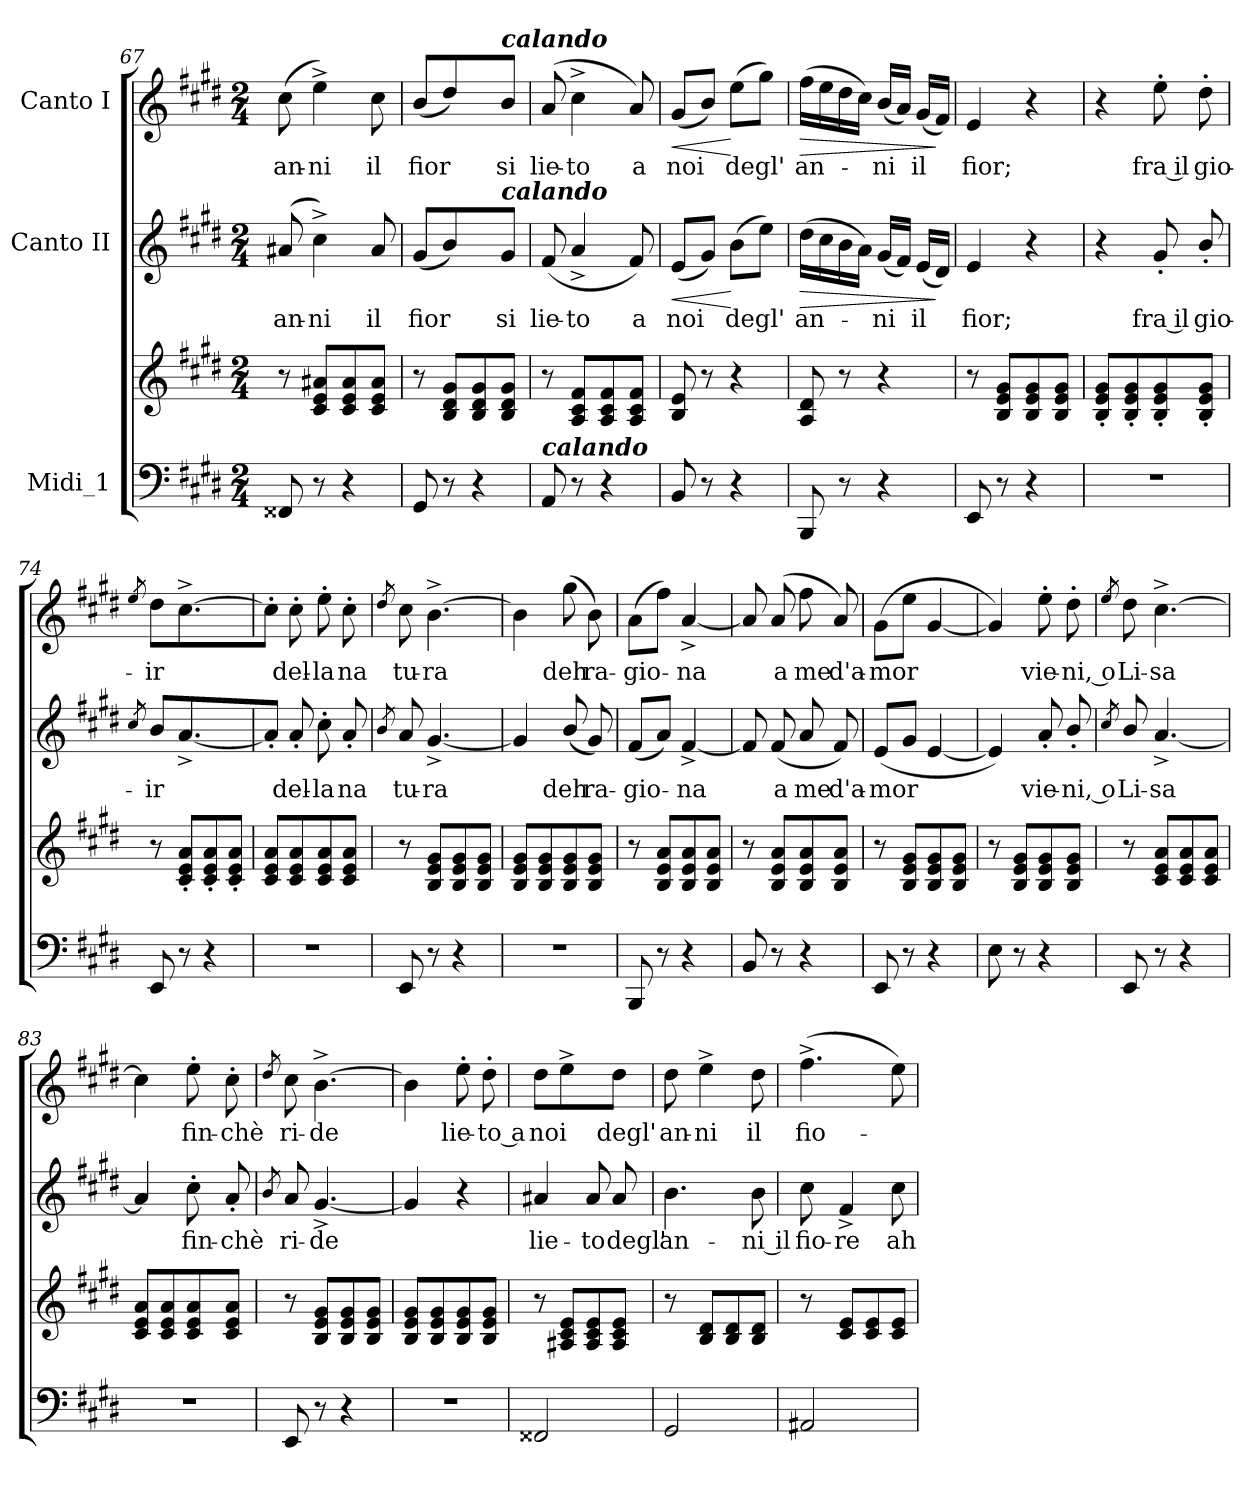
**kern	**kern	**kern	**text	**dynam	**kern	**text	**dynam
*part3	*part3	*part2	*part2	*part2	*part1	*part1	*part1
*staff4	*staff3	*staff2	*staff2	*staff2	*staff1	*staff1	*staff1
*I"Midi_1	*	*I"Canto II	*	*	*I"Canto I	*	*
*clefF4	*clefG2	*clefG2	*	*	*clefG2	*	*
*k[f#c#g#d#]	*k[f#c#g#d#]	*k[f#c#g#d#]	*	*	*k[f#c#g#d#]	*	*
*E:	*E:	*E:	*	*	*E:	*	*
*M2/4	*M2/4	*M2/4	*	*	*M2/4	*	*
=67	=67	=67	=67	=67	=67	=67	=67
!	!	!	!LO:LY:b	!	!	!LO:LY:b	!
8FF##X	8r	(<8a#X	an-	.	(>8cc#	an-	.
!	!	!	!LO:LY:b	!	!	!LO:LY:b	!
8r	8c# 8e 8a#XL	4cc#^)	-ni	.	4ee^)	-ni	.
4r	8c# 8e 8a#	.	.	.	.	.	.
!	!	!	!LO:LY:b	!	!	!LO:LY:b	!
.	8c# 8e 8a#J	8a#	il	.	8cc#	il	.
=68	=68	=68	=68	=68	=68	=68	=68
!	!	!	!LO:LY:b	!	!	!LO:LY:b	!
8GG#	8r	(<8g#L	fior	.	(>8bL	fior	.
8r	8B 8d# 8g#L	4b/)	.	.	4dd#)	.	.
4r	8B 8d# 8g#	.	.	.	.	.	.
!	!	!	!	!	!LO:TX:a:Bi:t=calando	!	!
!	!	!LO:TX:a:Bi:t=calando	!	!	!	!	!
!	!	!	!LO:LY:b	!	!	!LO:LY:b	!
.	8B 8d# 8g#J	8g#J	si	.	8b/J	si	.
=69	=69	=69	=69	=69	=69	=69	=69
!LO:TX:a:Bi:t=calando	!	!	!	!	!	!	!
!	!	!	!LO:LY:b	!	!	!LO:LY:b	!
8AA	8r	(<8f#	lie-	.	(>8a	lie-	.
!	!	!	!LO:LY:b	!	!	!LO:LY:b	!
8r	8A 8c# 8f#L	4a^	-to	.	4cc#^	-to	.
4r	8A 8c# 8f#	.	.	.	.	.	.
!	!	!	!LO:LY:b	!	!	!LO:LY:b	!
.	8A 8c# 8f#J	8f#)	a	.	8a)	a	.
=70	=70	=70	=70	=70	=70	=70	=70
!	!	!	!LO:LY:b	!LO:HP:b	!	!LO:LY:b	!LO:HP:b
8BB	8B 8e	(<8eL	noi	<	(<8g#L	noi	<
8r	8r	8g#J)	.	.	8bJ)	.	.
!	!	!	!LO:LY:b	!	!	!LO:LY:b	!
4r	4r	(>8bL	degl'	[	(>8eeL	degl'	[
.	.	8eeJ)	.	.	8gg#J)	.	.
=71	=71	=71	=71	=71	=71	=71	=71
!	!	!	!LO:LY:b	!LO:HP:b	!	!LO:LY:b	!LO:HP:b
8BBB	8A 8d#	(>16dd#LL	an-	>	(>16ff#LL	an-	>
.	.	16cc#	.	.	16ee	.	.
8r	8r	16b	.	.	16dd#	.	.
.	.	16aJJ)	.	.	16cc#JJ)	.	.
!	!	!	!LO:LY:b	!	!	!LO:LY:b	!
4r	4r	(<16g#LL	ni	.	(<16bLL	ni	.
.	.	16f#JJ)	.	.	16aJJ)	.	.
!	!	!	!LO:LY:b	!	!	!LO:LY:b	!
.	.	(<16eLL	il	.	(<16g#LL	il	.
.	.	16d#JJ)	.	]	16f#JJ)	.	]
=72	=72	=72	=72	=72	=72	=72	=72
!	!	!	!LO:LY:b	!	!	!LO:LY:b	!
8EE	8r	4e	fior;	.	4e	fior;	.
8r	8B 8e 8g#L	.	.	.	.	.	.
4r	8B 8e 8g#	4r	.	.	4r	.	.
.	8B 8e 8g#J	.	.	.	.	.	.
!!LO:LB:g=z
=73	=73	=73	=73	=73	=73	=73	=73
!LO:N:vis=1	!	!	!	!	!	!	!
2r	8B' 8e' 8g#'L	4r	.	.	4r	.	.
.	8B' 8e' 8g#'	.	.	.	.	.	.
!	!	!	!LO:LY:b	!	!	!LO:LY:b	!
.	8B' 8e' 8g#'	8g#'	fra il	.	8ee'	fra il	.
!	!	!	!LO:LY:b	!	!	!LO:LY:b	!
.	8B' 8e' 8g#'J	8b'/	gio-	.	8dd#'	gio-	.
=74	=74	=74	=74	=74	=74	=74	=74
.	.	8qcc#/	.	.	8qee/	.	.
!	!	!	!LO:LY:b	!	!	!LO:LY:b	!
8EE	8r	8b/L	-ir	.	8dd#L	-ir	.
8r	8c#' 8e' 8a'L	[4.a^	.	.	[4.cc#^	.	.
4r	8c#' 8e' 8a'	.	.	.	.	.	.
.	8c#' 8e' 8a'J	.	.	.	.	.	.
=75	=75	=75	=75	=75	=75	=75	=75
!LO:N:vis=1	!	!	!	!	!	!	!
2r	8c# 8e 8aL	8a'J]	.	.	8cc#'J]	.	.
!	!	!	!LO:LY:b	!	!	!LO:LY:b	!
.	8c# 8e 8a	8a'	del-	.	8cc#'	del-	.
!	!	!	!LO:LY:b	!	!	!LO:LY:b	!
.	8c# 8e 8a	8cc#'	-la	.	8ee'	-la	.
!	!	!	!LO:LY:b	!	!	!LO:LY:b	!
.	8c# 8e 8aJ	8a'	na	.	8cc#'	na	.
=76	=76	=76	=76	=76	=76	=76	=76
.	.	8qb/	.	.	8qdd#/	.	.
!	!	!	!LO:LY:b	!	!	!LO:LY:b	!
8EE	8r	8a	tu-	.	8cc#	tu-	.
!	!	!	!LO:LY:b	!	!	!LO:LY:b	!
8r	8B 8e 8g#L	[4.g#^	-ra	.	[4.b^	-ra	.
4r	8B 8e 8g#	.	.	.	.	.	.
.	8B 8e 8g#J	.	.	.	.	.	.
=77	=77	=77	=77	=77	=77	=77	=77
!LO:N:vis=1	!	!	!	!	!	!	!
2r	8B 8e 8g#L	4g#]	.	.	4b]	.	.
.	8B 8e 8g#	.	.	.	.	.	.
!	!	!	!LO:LY:b	!	!	!LO:LY:b	!
.	8B 8e 8g#	(<8b/	deh	.	(8gg#	deh	.
!	!	!	!LO:LY:b	!	!	!LO:LY:b	!
.	8B 8e 8g#J	8g#)	ra-	.	8b)	ra-	.
=78	=78	=78	=78	=78	=78	=78	=78
!	!	!	!LO:LY:b	!	!	!LO:LY:b	!
8BBB	8r	(<8f#L	-gio-	.	(8aL	-gio-	.
8r	8B 8e 8aL	8aJ)	.	.	8ff#J)	.	.
!	!	!	!LO:LY:b	!	!	!LO:LY:b	!
4r	8B 8e 8a	[4f#^	na	.	[4a^	na	.
.	8B 8e 8aJ	.	.	.	.	.	.
=79	=79	=79	=79	=79	=79	=79	=79
8BB	8r	8f#]	.	.	8a]	.	.
!	!	!	!LO:LY:b	!	!	!LO:LY:b	!
8r	8B 8e 8aL	(<8f#	a	.	(<8a	a	.
!	!	!	!LO:LY:b	!	!	!LO:LY:b	!
4r	8B 8e 8a	8a	me	.	8ff#	me	.
!	!	!	!LO:LY:b	!	!	!LO:LY:b	!
.	8B 8e 8aJ	8f#)	d'a-	.	8a)	d'a-	.
!!LO:LB:g=z
=80	=80	=80	=80	=80	=80	=80	=80
!	!	!	!LO:LY:b	!	!	!LO:LY:b	!
8EE	8r	(<8eL	-mor	.	(<8g#L	-mor	.
8r	8B 8e 8g#L	8g#J	.	.	8eeJ	.	.
4r	8B 8e 8g#	[4e	.	.	[4g#	.	.
.	8B 8e 8g#J	.	.	.	.	.	.
=81	=81	=81	=81	=81	=81	=81	=81
8E	8r	4e])	.	.	4g#])	.	.
8r	8B 8e 8g#L	.	.	.	.	.	.
!	!	!	!LO:LY:b	!	!	!LO:LY:b	!
4r	8B 8e 8g#	8a'	vie-	.	8ee'	vie-	.
!	!	!	!LO:LY:b	!	!	!LO:LY:b	!
.	8B 8e 8g#J	8b'/	-ni, o	.	8dd#'	-ni, o	.
=82	=82	=82	=82	=82	=82	=82	=82
.	.	8qcc#/	.	.	8qee/	.	.
!	!	!	!LO:LY:b	!	!	!LO:LY:b	!
8EE	8r	8b/	Li-	.	8dd#	Li-	.
!	!	!	!LO:LY:b	!	!	!LO:LY:b	!
8r	8c# 8e 8aL	[4.a^	-sa	.	[4.cc#^	-sa	.
4r	8c# 8e 8a	.	.	.	.	.	.
.	8c# 8e 8aJ	.	.	.	.	.	.
=83	=83	=83	=83	=83	=83	=83	=83
!LO:N:vis=1	!	!	!	!	!	!	!
2r	8c# 8e 8aL	4a]	.	.	4cc#]	.	.
.	8c# 8e 8a	.	.	.	.	.	.
!	!	!	!LO:LY:b	!	!	!LO:LY:b	!
.	8c# 8e 8a	8cc#'	fin-	.	8ee'	fin-	.
!	!	!	!LO:LY:b	!	!	!LO:LY:b	!
.	8c# 8e 8aJ	8a'	-chè	.	8cc#'	-chè	.
=84	=84	=84	=84	=84	=84	=84	=84
.	.	8qb/	.	.	8qdd#/	.	.
!	!	!	!LO:LY:b	!	!	!LO:LY:b	!
8EE	8r	8a	ri-	.	8cc#	ri-	.
!	!	!	!LO:LY:b	!	!	!LO:LY:b	!
8r	8B 8e 8g#L	[4.g#^	-de	.	[4.b^	-de	.
4r	8B 8e 8g#	.	.	.	.	.	.
.	8B 8e 8g#J	.	.	.	.	.	.
=85	=85	=85	=85	=85	=85	=85	=85
!LO:N:vis=1	!	!	!	!	!	!	!
2r	8B 8e 8g#L	4g#]	.	.	4b]	.	.
.	8B 8e 8g#	.	.	.	.	.	.
!	!	!	!	!	!	!LO:LY:b	!
.	8B 8e 8g#	4r	.	.	8ee'	lie-	.
!	!	!	!	!	!	!LO:LY:b	!
.	8B 8e 8g#J	.	.	.	8dd#'	-to a	.
=86	=86	=86	=86	=86	=86	=86	=86
!	!	!	!LO:LY:b	!	!	!LO:LY:b	!
2FF##X	8r	4a#X	lie-	.	8dd#L	noi	.
.	8A#X 8c# 8eL	.	.	.	4ee^	.	.
!	!	!	!LO:LY:b	!	!	!	!
.	8A# 8c# 8e	8a#	-to	.	.	.	.
!	!	!	!LO:LY:b	!	!	!LO:LY:b	!
.	8A# 8c# 8eJ	8a#	degl'	.	8dd#J	degl'	.
!!LO:LB:g=z
=87	=87	=87	=87	=87	=87	=87	=87
!	!	!	!LO:LY:b	!	!	!LO:LY:b	!
2GG#	8r	4.b	an-	.	8dd#	an-	.
!	!	!	!	!	!	!LO:LY:b	!
.	8B 8d#L	.	.	.	4ee^	-ni	.
.	8B 8d#	.	.	.	.	.	.
!	!	!	!LO:LY:b	!	!	!LO:LY:b	!
.	8B 8d#J	8b	-ni il	.	8dd#	il	.
=88	=88	=88	=88	=88	=88	=88	=88
!	!	!	!LO:LY:b	!	!	!LO:LY:b	!
2AA#X	8r	8cc#	fio-	.	(>4.ff#^	fio-	.
!	!	!	!LO:LY:b	!	!	!	!
.	8c# 8eL	4f#^	-re	.	.	.	.
.	8c# 8e	.	.	.	.	.	.
!	!	!	!LO:LY:b	!	!	!	!
.	8c# 8eJ	8cc#	ah	.	8ee)	.	.
=	=	=	=	=	=	=	=
*-	*-	*-	*-	*-	*-	*-	*-
